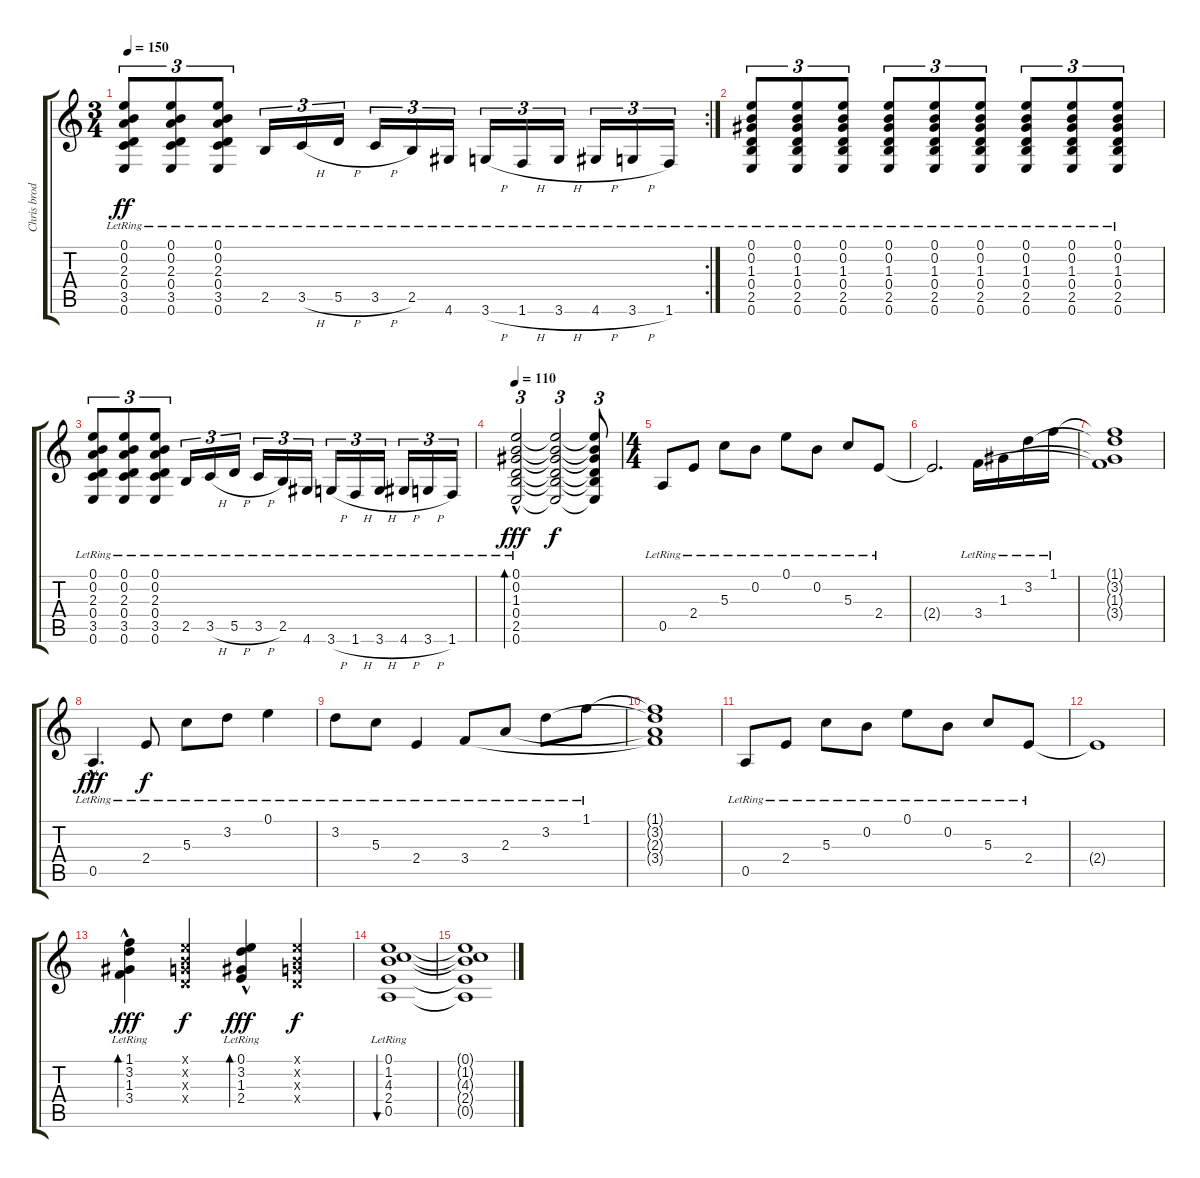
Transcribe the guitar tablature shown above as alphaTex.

\track ("Chris broderick" "Chris brod") {instrument acousticguitarnylon}
\staff {score tabs}
\tuning (E4 B3 G3 D3 A2 E2) {hide}
\rc 2
\ts (3 4)
\tempo 150
\clef g2
\ks c
(0.1{lr} 0.2{lr} 2.3{lr} 0.4{lr} 3.5{lr} 0.6{lr}).8{tu (3 2) dy ff} (0.1{lr} 0.2{lr} 2.3{lr} 0.4{lr} 3.5{lr} 0.6{lr}).8{tu (3 2)} (0.1{lr} 0.2{lr} 2.3{lr} 0.4{lr} 3.5{lr} 0.6{lr}).8{tu (3 2)} 2.5{lr}.16{tu (3 2)} 3.5{h lr}.16{tu (3 2)} 5.5{h lr}.16{tu (3 2) beam splitsecondary} 3.5{h lr}.16{tu (3 2)} 2.5{lr}.16{tu (3 2)} 4.6{lr}.16{tu (3 2)} 3.6{h lr}.16{tu (3 2)} 1.6{h lr}.16{tu (3 2)} 3.6{h lr}.16{tu (3 2) beam splitsecondary} 4.6{h lr}.16{tu (3 2)} 3.6{h lr}.16{tu (3 2)} 1.6{lr}.16{tu (3 2)} |
(0.1{lr} 0.2{lr} 1.3{lr} 0.4{lr} 2.5{lr} 0.6{lr}).8{tu (3 2)} (0.1{lr} 0.2{lr} 1.3{lr} 0.4{lr} 2.5{lr} 0.6{lr}).8{tu (3 2)} (0.1{lr} 0.2{lr} 1.3{lr} 0.4{lr} 2.5{lr} 0.6{lr}).8{tu (3 2)} (0.1{lr} 0.2{lr} 1.3{lr} 0.4{lr} 2.5{lr} 0.6{lr}).8{tu (3 2)} (0.1{lr} 0.2{lr} 1.3{lr} 0.4{lr} 2.5{lr} 0.6{lr}).8{tu (3 2)} (0.1{lr} 0.2{lr} 1.3{lr} 0.4{lr} 2.5{lr} 0.6{lr}).8{tu (3 2)} (0.1{lr} 0.2{lr} 1.3{lr} 0.4{lr} 2.5{lr} 0.6{lr}).8{tu (3 2)} (0.1{lr} 0.2{lr} 1.3{lr} 0.4{lr} 2.5{lr} 0.6{lr}).8{tu (3 2)} (0.1{lr} 0.2{lr} 1.3{lr} 0.4{lr} 2.5{lr} 0.6{lr}).8{tu (3 2)} |
(0.1{lr} 0.2{lr} 2.3{lr} 0.4{lr} 3.5{lr} 0.6{lr}).8{tu (3 2)} (0.1{lr} 0.2{lr} 2.3{lr} 0.4{lr} 3.5{lr} 0.6{lr}).8{tu (3 2)} (0.1{lr} 0.2{lr} 2.3{lr} 0.4{lr} 3.5{lr} 0.6{lr}).8{tu (3 2)} 2.5{lr}.16{tu (3 2)} 3.5{h lr}.16{tu (3 2)} 5.5{h lr}.16{tu (3 2) beam splitsecondary} 3.5{h lr}.16{tu (3 2)} 2.5{lr}.16{tu (3 2)} 4.6{lr}.16{tu (3 2)} 3.6{h lr}.16{tu (3 2)} 1.6{h lr}.16{tu (3 2)} 3.6{h lr}.16{tu (3 2) beam splitsecondary} 4.6{h lr}.16{tu (3 2)} 3.6{h lr}.16{tu (3 2)} 1.6{lr}.16{tu (3 2)} |
\tempo 110
(0.1{lr} 0.2{lr} 1.3{lr} 0.4{lr} 2.5{hac lr} 0.6{lr}).2{tu (3 2) bd 480 dy fff} (0.1{t} 0.2{t} 1.3{t} 0.4{t} 2.5{t} 0.6{t}).2{tu (3 2) dy f} (0.1{t} 0.2{t} 1.3{t} 0.4{t} 2.5{t} 0.6{t}).8{tu (3 2)} |
\ts (4 4)
0.5{lr}.8 2.4{lr}.8 5.3{lr}.8 0.2{lr}.8 0.1{lr}.8 0.2{lr}.8 5.3{lr}.8 2.4{lr}.8 |
2.4{t}.2{d} 3.4{lr}.16 1.3{lr}.16 3.2{lr}.16 1.1{lr}.16 |
(1.1{t} 3.2{t} 1.3{t} 3.4{t}).1 |
0.5{hac lr}.4{d dy fff} 2.4{lr}.8{dy f} 5.3{lr}.8 3.2{lr}.8 0.1{lr}.4 |
3.2{lr}.8 5.3{lr}.8 2.4{lr}.4 3.4{lr}.8 2.3{lr}.8 3.2{lr}.8 1.1{lr}.8 |
(1.1{t} 3.2{t} 2.3{t} 3.4{t}).1 |
0.5{lr}.8 2.4{lr}.8 5.3{lr}.8 0.2{lr}.8 0.1{lr}.8 0.2{lr}.8 5.3{lr}.8 2.4{lr}.8 |
2.4{t}.1 |
(1.1{lr} 3.2{lr} 1.3{lr} 3.4{hac lr}).4{bd 120 dy fff} (0.1{x} 0.2{x} 0.3{x} 0.4{x}).4{dy f} (0.1{lr} 3.2{lr} 1.3{lr} 2.4{hac lr}).4{bd 120 dy fff} (0.1{x} 0.2{x} 0.3{x} 0.4{x}).4{dy f} |
(0.1{lr} 1.2{lr} 4.3{lr} 2.4{lr} 0.5{lr}).1{bu 480} |
(0.1{t} 1.2{t} 4.3{t} 2.4{t} 0.5{t}).1
